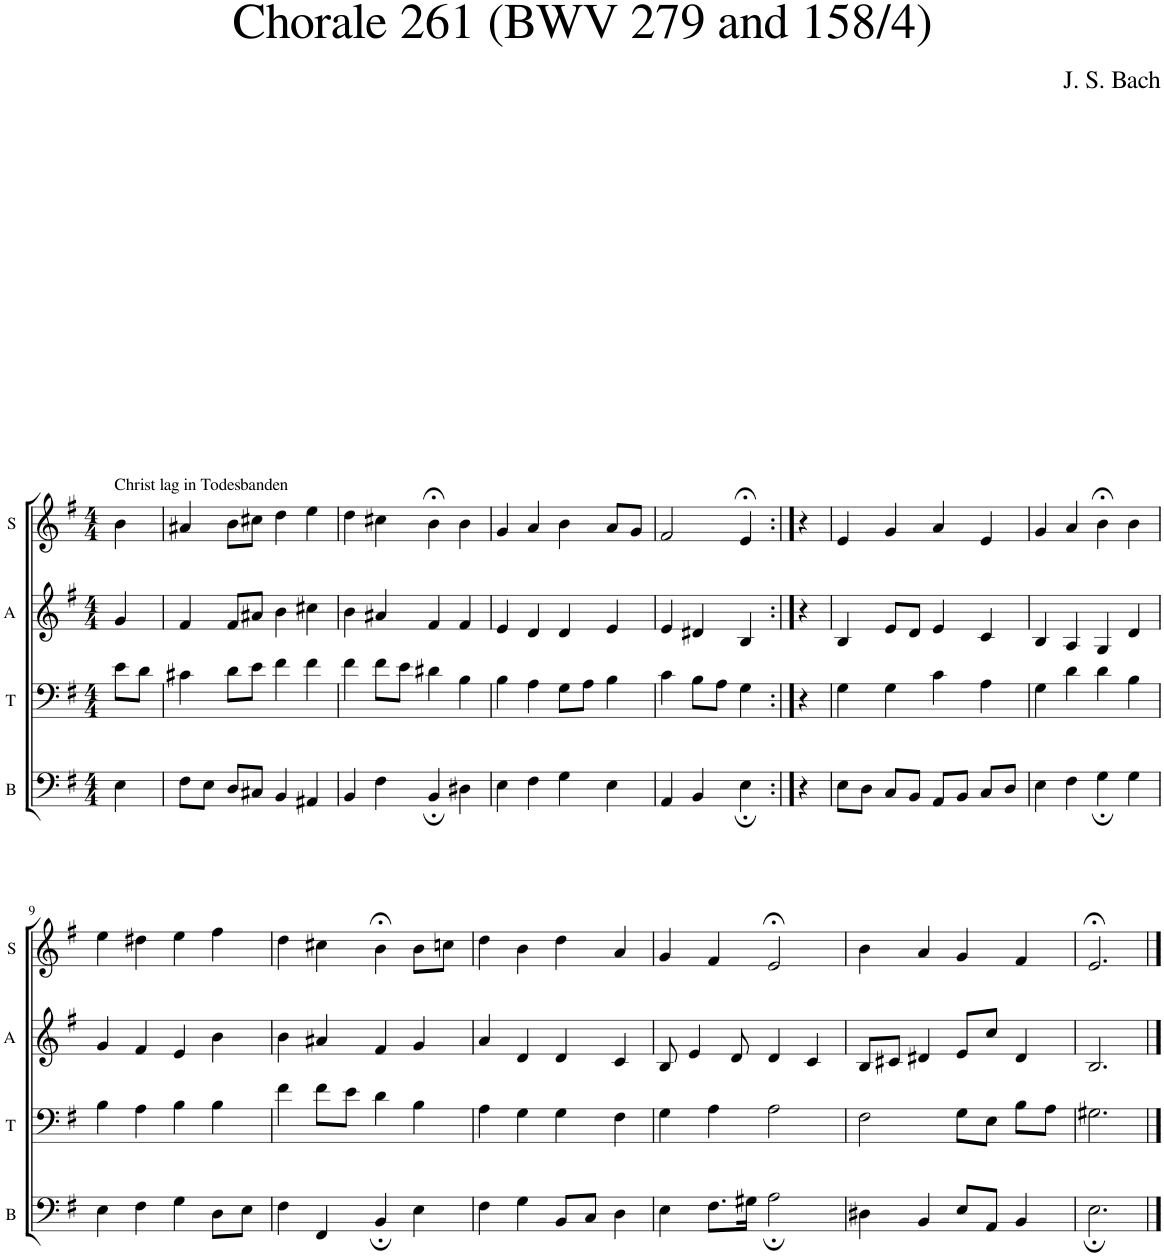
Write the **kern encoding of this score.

**kern	**kern	**kern	**kern
*part4	*part3	*part2	*part1
*staff4	*staff3	*staff2	*staff1
*I"B	*I"T	*I"A	*I"S
*I'B	*I'T	*I'A	*I'S
*clefF4	*clefF4	*clefG2	*clefG2
*k[f#]	*k[f#]	*k[f#]	*k[f#]
*M4/4	*M4/4	*M4/4	*M4/4
=1	=1	=1	=1
!	!	!	!LO:TX:a:t=Christ lag in Todesbanden
4E\	8e\L	4g/	4b\
.	8d\J	.	.
=2	=2	=2	=2
8F#\L	4c#X\	4f#/	4a#X/
8E\J	.	.	.
8D/L	8d\L	8f#/L	8b\L
8C#X/J	8e\J	8a#X/J	8cc#X\J
4BB/	4f#\	4b\	4dd\
4AA#X/	4f#\	4cc#X\	4ee\
=3	=3	=3	=3
4BB/	4f#\	4b\	4dd\
4F#\	8f#\L	4a#X/	4cc#X\
.	8e\J	.	.
4BB;/	4d#X\	4f#/	4b;<\
4D#X\	4B\	4f#/	4b\
=4	=4	=4	=4
4E\	4B\	4e/	4g/
4F#\	4A\	4d/	4a/
4G\	8G\L	4d/	4b\
.	8A\J	.	.
4E\	4B\	4e/	8a/L
.	.	.	8g/J
=5	=5	=5	=5
4AA/	4c\	4e/	2f#/
4BB/	8B\L	4d#X/	.
.	8A\J	.	.
4E;\	4G\	4B/	4e;</
=6:|!	=6:|!	=6:|!	=6:|!
4r	4r	4r	4r
=7	=7	=7	=7
8E\L	4G\	4B/	4e/
8D\J	.	.	.
8C/L	4G\	8e/L	4g/
8BB/J	.	8d/J	.
8AA/L	4c\	4e/	4a/
8BB/J	.	.	.
8C/L	4A\	4c/	4e/
8D/J	.	.	.
=8	=8	=8	=8
4E\	4G\	4B/	4g/
4F#\	4d\	4A/	4a/
4G;\	4d\	4G/	4b;<\
4G\	4B\	4d/	4b\
!!LO:LB:g=z
=9	=9	=9	=9
4E\	4B\	4g/	4ee\
4F#\	4A\	4f#/	4dd#X\
4G\	4B\	4e/	4ee\
8D\L	4B\	4b\	4ff#\
8E\J	.	.	.
=10	=10	=10	=10
4F#\	4f#\	4b\	4dd\
4FF#/	8f#\L	4a#X/	4cc#X\
.	8e\J	.	.
4BB;/	4d\	4f#/	4b;<\
4E\	4B\	4g/	8b\L
.	.	.	8ccn\J
=11	=11	=11	=11
4F#\	4A\	4a/	4dd\
4G\	4G\	4d/	4b\
8BB/L	4G\	4d/	4dd\
8C/J	.	.	.
4D\	4F#\	4c/	4a/
=12	=12	=12	=12
4E\	4G\	8B/	4g/
.	.	4e/	.
8.F#\L	4A\	.	4f#/
.	.	8d/	.
16G#X\Jk	.	.	.
2A;\	2A\	4d/	2e;</
.	.	4c/	.
=13	=13	=13	=13
4D#X\	2F#\	8B/L	4b\
.	.	8c#X/J	.
4BB/	.	4d#X/	4a/
8E/L	8G\L	8e/L	4g/
8AA/J	8E\J	8cc/J	.
4BB/	8B\L	4d#/	4f#/
.	8A\J	.	.
=14	=14	=14	=14
2.E;\	2.G#X\	2.B/	2.e;</
==	==	==	==
*-	*-	*-	*-
